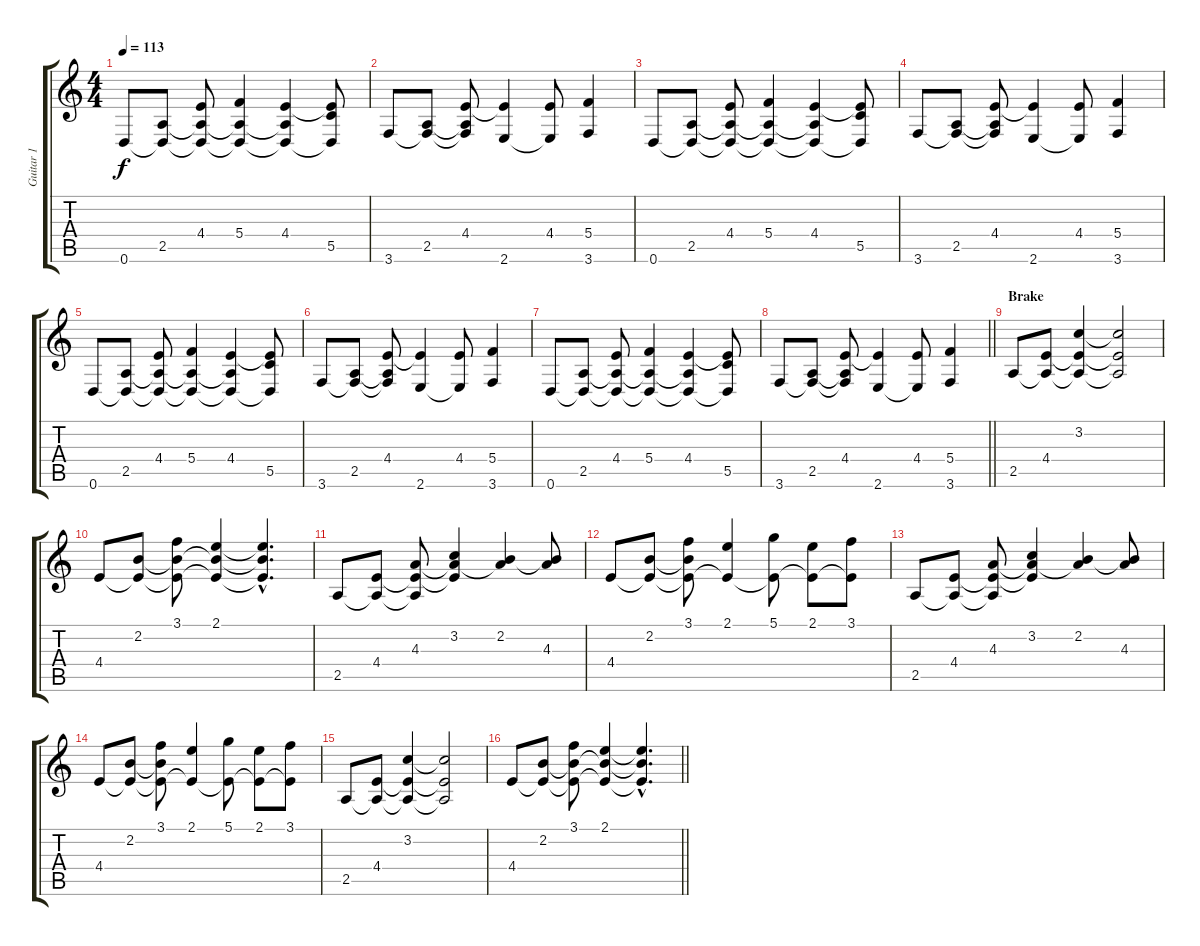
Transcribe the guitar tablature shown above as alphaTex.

\track ("Guitar 1" "Guitar 1") {instrument overdrivenguitar}
\staff {score tabs}
\tuning (D4 A3 F3 C3 G2 D2) {hide}
\ts (4 4)
\tempo 113
\clef g2
\ks c
0.6.8{dy f} (2.5 0.6{t}).8 (4.4 2.5{t} 0.6{t}).8 (5.4 2.5{t} 0.6{t}).4 (4.4 2.5{t} 0.6{t}).4 (4.4{t} 5.5 0.6{t}).8 |
3.6.8 (2.5 3.6{t}).8 (4.4 2.5{t} 3.6{t}).8 (4.4{t} 2.6).4 (4.4 2.6{t}).8 (5.4 3.6).4 |
0.6.8 (2.5 0.6{t}).8 (4.4 2.5{t} 0.6{t}).8 (5.4 2.5{t} 0.6{t}).4 (4.4 2.5{t} 0.6{t}).4 (4.4{t} 5.5 0.6{t}).8 |
3.6.8 (2.5 3.6{t}).8 (4.4 2.5{t} 3.6{t}).8 (4.4{t} 2.6).4 (4.4 2.6{t}).8 (5.4 3.6).4 |
0.6.8 (2.5 0.6{t}).8 (4.4 2.5{t} 0.6{t}).8 (5.4 2.5{t} 0.6{t}).4 (4.4 2.5{t} 0.6{t}).4 (4.4{t} 5.5 0.6{t}).8 |
3.6.8 (2.5 3.6{t}).8 (4.4 2.5{t} 3.6{t}).8 (4.4{t} 2.6).4 (4.4 2.6{t}).8 (5.4 3.6).4 |
0.6.8 (2.5 0.6{t}).8 (4.4 2.5{t} 0.6{t}).8 (5.4 2.5{t} 0.6{t}).4 (4.4 2.5{t} 0.6{t}).4 (4.4{t} 5.5 0.6{t}).8 |
\barLineRight lightlight
3.6.8 (2.5 3.6{t}).8 (4.4 2.5{t} 3.6{t}).8 (4.4{t} 2.6).4 (4.4 2.6{t}).8 (5.4 3.6).4 |
\section ("" "Brake")
2.5.8 (4.4 2.5{t}).8 (3.2 4.4{t} 2.5{t}).4 (3.2{t} 4.4{t} 2.5{t}).2 |
4.4.8 (2.2 4.4{t}).8 (3.1 2.2{t} 4.4{t}).8 (2.1 2.2{t} 4.4{t}).4 (2.1{hac t} 2.2{hac t} 4.4{hac t}).4{d} |
2.5.8 (4.4 2.5{t}).8 (4.3 4.4{t} 2.5{t}).8 (3.2 4.3{t} 4.4{t}).4 (2.2 4.3{t}).4 (2.2{t} 4.3).8 |
4.4.8 (2.2 4.4{t}).8 (3.1 2.2{t} 4.4{t}).8 (2.1 4.4{t}).4 (5.1 4.4{t}).8 (2.1 4.4{t}).8 (3.1 4.4{t}).8 |
2.5.8 (4.4 2.5{t}).8 (4.3 4.4{t} 2.5{t}).8 (3.2 4.3{t} 4.4{t}).4 (2.2 4.3{t}).4 (2.2{t} 4.3).8 |
4.4.8 (2.2 4.4{t}).8 (3.1 2.2{t} 4.4{t}).8 (2.1 4.4{t}).4 (5.1 4.4{t}).8 (2.1 4.4{t}).8 (3.1 4.4{t}).8 |
2.5.8 (4.4 2.5{t}).8 (3.2 4.4{t} 2.5{t}).4 (3.2{t} 4.4{t} 2.5{t}).2 |
\barLineRight lightlight
4.4.8 (2.2 4.4{t}).8 (3.1 2.2{t} 4.4{t}).8 (2.1 2.2{t} 4.4{t}).4 (2.1{hac t} 2.2{hac t} 4.4{hac t}).4{d}
